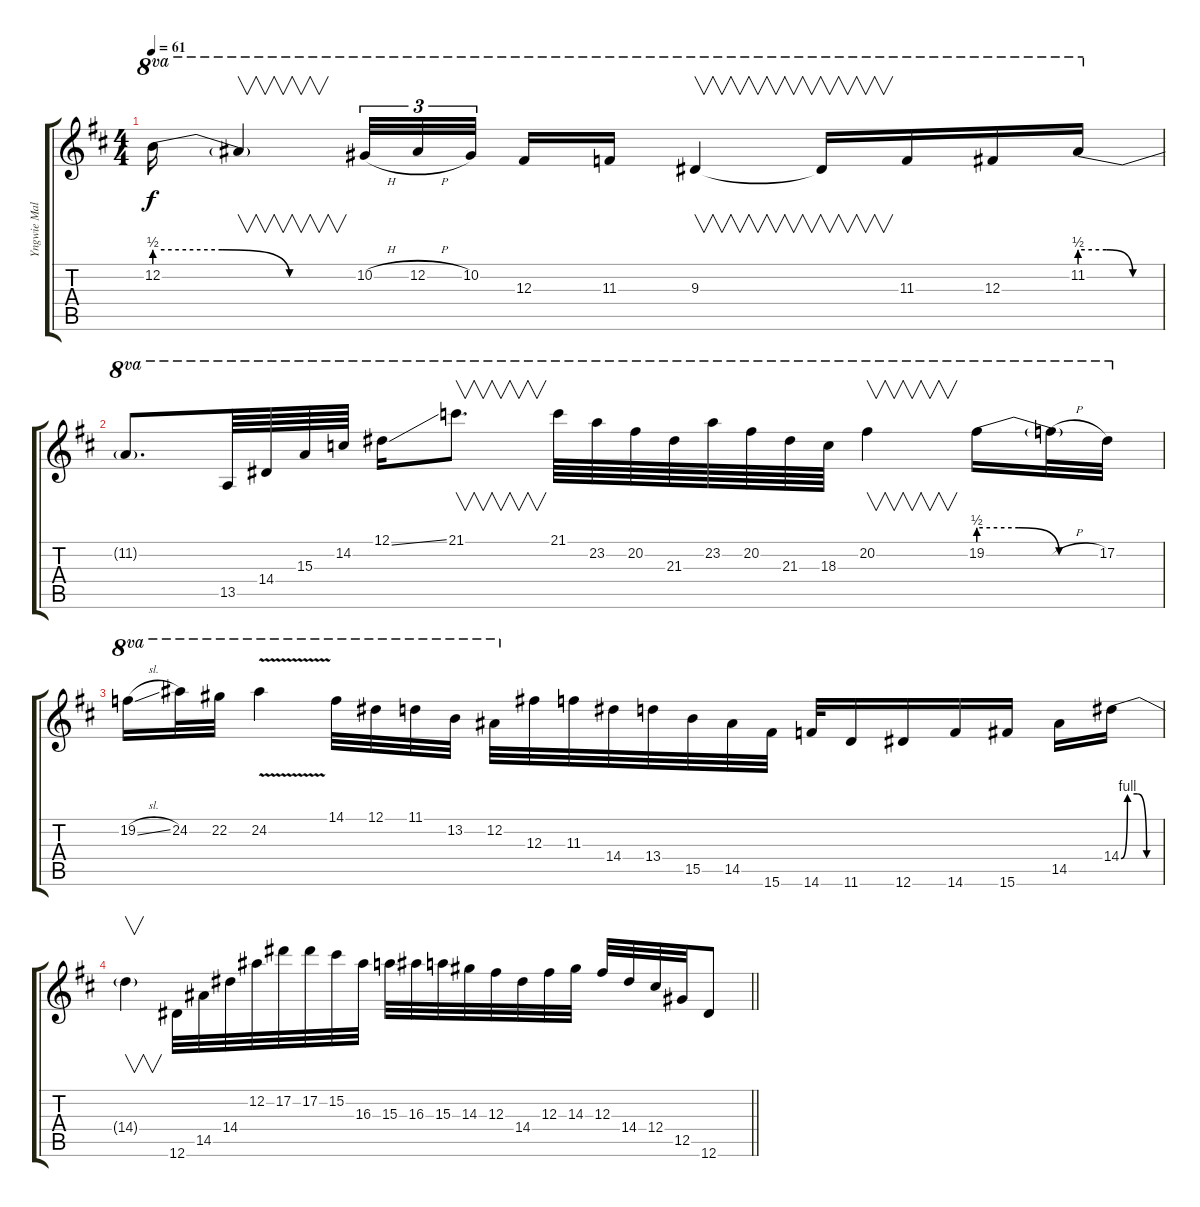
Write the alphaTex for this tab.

\track ("Yngwie Malmsteen" "Yngwie Mal") {instrument distortionguitar}
\staff {score tabs}
\tuning (Eb4 Bb3 Gb3 Db3 Ab2 Eb2) {hide}
\ts (4 4)
\tempo 61
\clef g2
\ks d
12.2{be (custom 0 2 20 2 40 0 60 0) t}.16{ot 8va dy f} 12.2{t}.4{v ot 8va} 10.2{h}.32{tu (3 2) ot 8va} 12.2{h}.32{tu (3 2) ot 8va} 10.2.32{tu (3 2) ot 8va beam splitsecondary} 12.3.16{ot 8va} 11.3.16{ot 8va} 9.3.4{v ot 8va} 9.3{t}.16{v ot 8va} 11.3.16{ot 8va} 12.3.16{ot 8va} 11.2{be (custom 0 2 20 2 40 0 60 0)}.16{ot 8va} |
11.2{t}.8{d ot 8va} 13.5.64{ot 8va} 14.4.64{ot 8va} 15.3.64{ot 8va} 14.2.64{ot 8va} 12.1{ss}.16{ot 8va} 21.1.8{v d ot 8va} 21.1.64{ot 8va} 23.2.64{ot 8va} 20.2.64{ot 8va} 21.3.64{ot 8va} 23.2.64{ot 8va} 20.2.64{ot 8va} 21.3.64{ot 8va} 18.3.64{ot 8va} 20.2.4{v ot 8va} 19.2{be (custom 0 2 20 2 40 0 60 0)}.16{ot 8va} 19.2{h t}.32{ot 8va} 17.2.32{ot 8va} |
19.2{sl}.16{ot 8va} 24.2.32{ot 8va} 22.2.32{ot 8va} 24.2{v}.4{ot 8va} 14.1.32{ot 8va} 12.1.32{ot 8va} 11.1.32{ot 8va} 13.2.32{ot 8va} 12.2.32{ot 8va} 12.3.32 11.3.32 14.4.32 13.4.32 15.5.32 14.5.32 15.6.32 14.6.32 11.6.16 12.6.16 14.6.16 15.6.16 14.5.16 14.4{be (custom 0 0 10 4 25 4 40 0 60 0)}.16 |
\barLineRight lightlight
14.4{t}.4{v} 12.6.32 14.5.32 14.4.32 12.2.32 17.2.32 17.2.32 15.2.32 16.3.32 15.3.32 16.3.32 15.3.32 14.3.32 12.3.32 14.4.32 12.3.32 14.3.32 12.3.32 14.4.32 12.4.32 12.5.32 12.6.8
